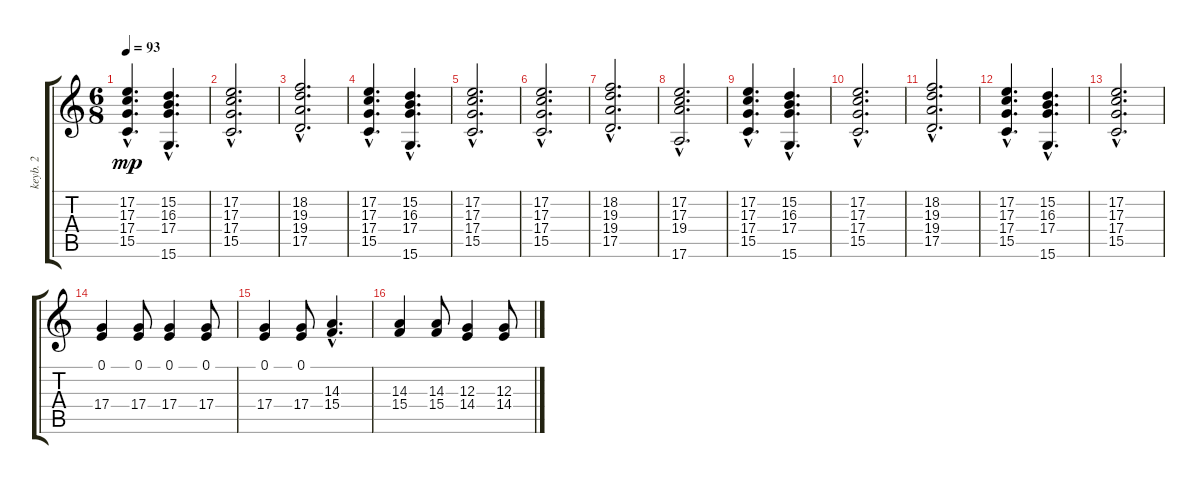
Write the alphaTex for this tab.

\track ("keyb. 2" "keyb. 2") {instrument recorder}
\staff {score tabs}
\tuning (E4 B3 G3 D3 A2 E2) {hide}
\ts (6 8)
\tempo 93
\clef g2
\ks c
(17.2{hac} 17.3{hac} 17.4{hac} 15.5{hac}).4{d dy mp} (15.2{hac} 16.3{hac} 17.4{hac} 15.6{hac}).4{d} |
(17.2{hac} 17.3{hac} 17.4{hac} 15.5{hac}).2{d} |
(18.2{hac} 19.3{hac} 19.4{hac} 17.5{hac}).2{d} |
(17.2{hac} 17.3{hac} 17.4{hac} 15.5{hac}).4{d} (15.2{hac} 16.3{hac} 17.4{hac} 15.6{hac}).4{d} |
(17.2{hac} 17.3{hac} 17.4{hac} 15.5{hac}).2{d} |
(17.2{hac} 17.3{hac} 17.4{hac} 15.5{hac}).2{d} |
(18.2{hac} 19.3{hac} 19.4{hac} 17.5{hac}).2{d} |
(17.2{hac} 17.3{hac} 19.4{hac} 17.6{hac}).2{d} |
(17.2{hac} 17.3{hac} 17.4{hac} 15.5{hac}).4{d} (15.2{hac} 16.3{hac} 17.4{hac} 15.6{hac}).4{d} |
(17.2{hac} 17.3{hac} 17.4{hac} 15.5{hac}).2{d} |
(18.2{hac} 19.3{hac} 19.4{hac} 17.5{hac}).2{d} |
(17.2{hac} 17.3{hac} 17.4{hac} 15.5{hac}).4{d} (15.2{hac} 16.3{hac} 17.4{hac} 15.6{hac}).4{d} |
(17.2{hac} 17.3{hac} 17.4{hac} 15.5{hac}).2{d} |
(0.1 17.4).4{instrument frenchhorn} (0.1 17.4).8 (0.1 17.4).4 (0.1 17.4).8 |
(0.1 17.4).4 (0.1 17.4).8 (14.3{hac} 15.4{hac}).4{d} |
(14.3 15.4).4 (14.3 15.4).8 (12.3 14.4).4 (12.3 14.4).8
